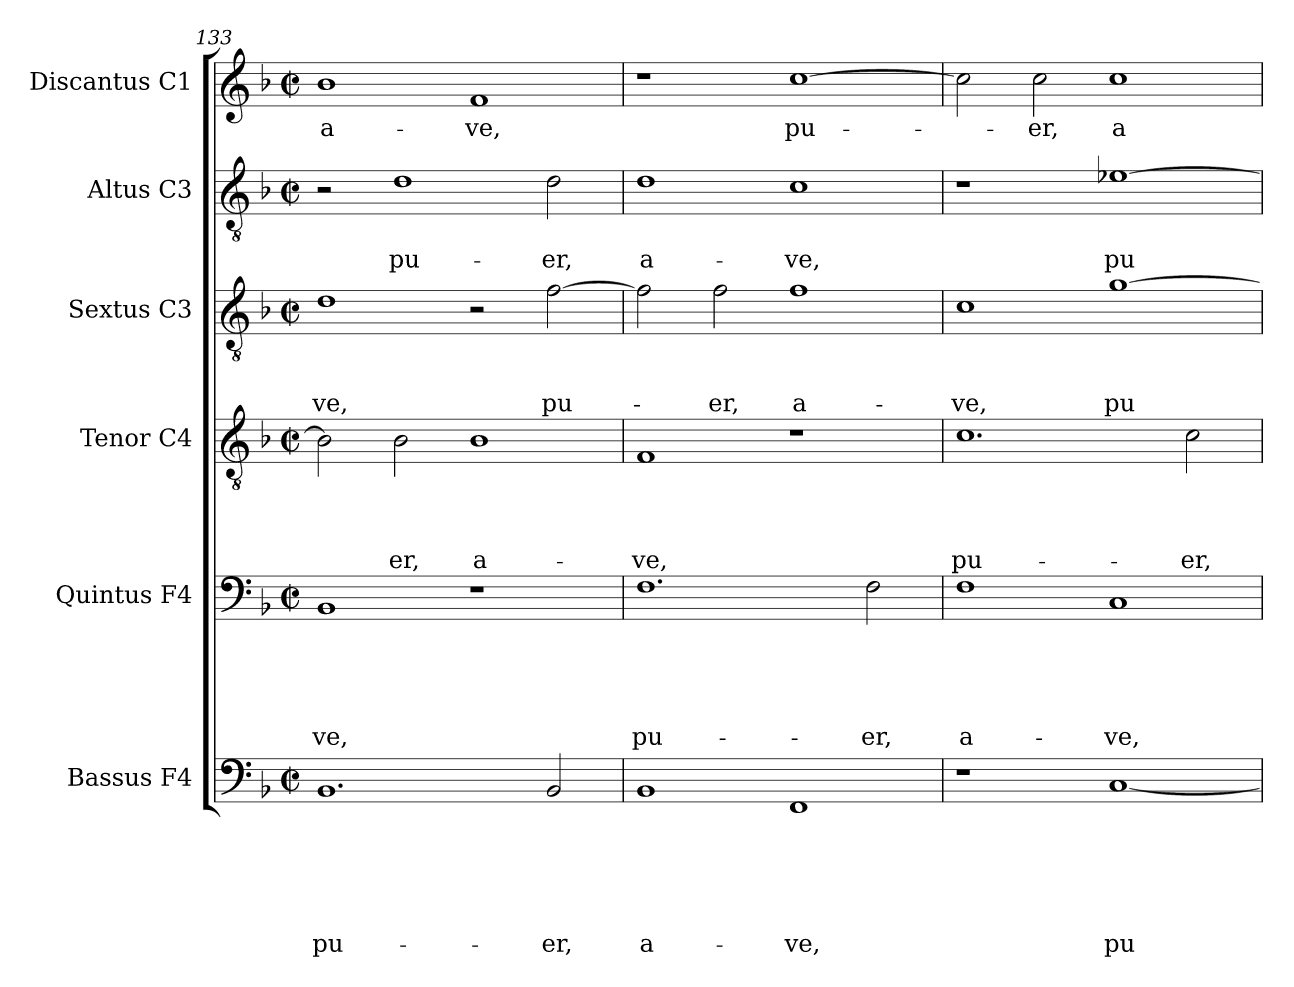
**kern	**text	**text	**text	**text	**text	**text	**kern	**text	**text	**text	**text	**text	**kern	**text	**text	**text	**text	**kern	**text	**text	**text	**kern	**text	**text	**kern	**text
*part6	*part6	*part6	*part6	*part6	*part6	*part6	*part5	*part5	*part5	*part5	*part5	*part5	*part4	*part4	*part4	*part4	*part4	*part3	*part3	*part3	*part3	*part2	*part2	*part2	*part1	*part1
*staff6	*staff6	*staff6	*staff6	*staff6	*staff6	*staff6	*staff5	*staff5	*staff5	*staff5	*staff5	*staff5	*staff4	*staff4	*staff4	*staff4	*staff4	*staff3	*staff3	*staff3	*staff3	*staff2	*staff2	*staff2	*staff1	*staff1
*I"Bassus F4	*	*	*	*	*	*	*I"Quintus F4	*	*	*	*	*	*I"Tenor C4	*	*	*	*	*I"Sextus C3	*	*	*	*I"Altus C3	*	*	*I"Discantus C1	*
*I'B	*	*	*	*	*	*	*	*	*	*	*	*	*I'T	*	*	*	*	*	*	*	*	*I'A	*	*	*I'C	*
*clefF4	*	*	*	*	*	*	*clefF4	*	*	*	*	*	*clefGv2	*	*	*	*	*clefGv2	*	*	*	*clefGv2	*	*	*clefG2	*
*k[b-]	*	*	*	*	*	*	*k[b-]	*	*	*	*	*	*k[b-]	*	*	*	*	*k[b-]	*	*	*	*k[b-]	*	*	*k[b-]	*
*F:	*	*	*	*	*	*	*F:	*	*	*	*	*	*F:	*	*	*	*	*F:	*	*	*	*F:	*	*	*F:	*
*M2/2	*	*	*	*	*	*	*M2/2	*	*	*	*	*	*M2/2	*	*	*	*	*M2/2	*	*	*	*M2/2	*	*	*M2/2	*
*met(c|)	*	*	*	*	*	*	*met(c|)	*	*	*	*	*	*met(c|)	*	*	*	*	*met(c|)	*	*	*	*met(c|)	*	*	*met(c|)	*
=133	=133	=133	=133	=133	=133	=133	=133	=133	=133	=133	=133	=133	=133	=133	=133	=133	=133	=133	=133	=133	=133	=133	=133	=133	=133	=133
!	!	!	!	!	!	!LO:LY:b	!	!	!	!	!	!LO:LY:b	!	!	!	!	!	!	!	!	!LO:LY:b	!	!	!	!	!LO:LY:b
1.BB-	.	.	.	.	.	pu-	1BB-	.	.	.	.	-ve,	2B-\]	.	.	.	.	1d	.	.	-ve,	2r	.	.	1b-	a-
!	!	!	!	!	!	!	!	!	!	!	!	!	!	!	!	!	!LO:LY:b	!	!	!	!	!	!	!LO:LY:b	!	!
.	.	.	.	.	.	.	.	.	.	.	.	.	2B-\	.	.	.	-er,	.	.	.	.	1d	.	pu-	.	.
!	!	!	!	!	!	!	!	!	!	!	!	!	!	!	!	!	!LO:LY:b	!	!	!	!	!	!	!	!	!LO:LY:b
.	.	.	.	.	.	.	1r	.	.	.	.	.	1B-	.	.	.	a-	2r	.	.	.	.	.	.	1f	-ve,
!	!	!	!	!	!	!LO:LY:b	!	!	!	!	!	!	!	!	!	!	!	!	!	!	!LO:LY:b	!	!	!LO:LY:b	!	!
2BB-/	.	.	.	.	.	-er,	.	.	.	.	.	.	.	.	.	.	.	[2f\	.	.	pu-	2d\	.	-er,	.	.
=134	=134	=134	=134	=134	=134	=134	=134	=134	=134	=134	=134	=134	=134	=134	=134	=134	=134	=134	=134	=134	=134	=134	=134	=134	=134	=134
!	!	!	!	!	!	!LO:LY:b	!	!	!	!	!	!LO:LY:b	!	!	!	!	!LO:LY:b	!	!	!	!	!	!	!LO:LY:b	!	!
1BB-	.	.	.	.	.	a-	1.F	.	.	.	.	pu-	1F	.	.	.	-ve,	2f\]	.	.	.	1d	.	a-	1r	.
!	!	!	!	!	!	!	!	!	!	!	!	!	!	!	!	!	!	!	!	!	!LO:LY:b	!	!	!	!	!
.	.	.	.	.	.	.	.	.	.	.	.	.	.	.	.	.	.	2f\	.	.	-er,	.	.	.	.	.
!	!	!	!	!	!	!LO:LY:b	!	!	!	!	!	!	!	!	!	!	!	!	!	!	!LO:LY:b	!	!	!LO:LY:b	!	!LO:LY:b
1FF	.	.	.	.	.	-ve,	.	.	.	.	.	.	1r	.	.	.	.	1f	.	.	a-	1c	.	-ve,	[1cc	pu-
!	!	!	!	!	!	!	!	!	!	!	!	!LO:LY:b	!	!	!	!	!	!	!	!	!	!	!	!	!	!
.	.	.	.	.	.	.	2F\	.	.	.	.	-er,	.	.	.	.	.	.	.	.	.	.	.	.	.	.
=135	=135	=135	=135	=135	=135	=135	=135	=135	=135	=135	=135	=135	=135	=135	=135	=135	=135	=135	=135	=135	=135	=135	=135	=135	=135	=135
!	!	!	!	!	!	!	!	!	!	!	!	!LO:LY:b	!	!	!	!	!LO:LY:b	!	!	!	!LO:LY:b	!	!	!	!	!
1r	.	.	.	.	.	.	1F	.	.	.	.	a-	1.c	.	.	.	pu-	1c	.	.	-ve,	1r	.	.	2cc\]	.
!	!	!	!	!	!	!	!	!	!	!	!	!	!	!	!	!	!	!	!	!	!	!	!	!	!	!LO:LY:b
.	.	.	.	.	.	.	.	.	.	.	.	.	.	.	.	.	.	.	.	.	.	.	.	.	2cc\	-er,
!	!	!	!	!	!	!LO:LY:b	!	!	!	!	!	!LO:LY:b	!	!	!	!	!	!	!	!	!LO:LY:b	!	!	!LO:LY:b	!	!LO:LY:b
[1C	.	.	.	.	.	pu-	1C	.	.	.	.	-ve,	.	.	.	.	.	[1g	.	.	pu-	[1e-X	.	pu-	1cc	a-
!	!	!	!	!	!	!	!	!	!	!	!	!	!	!	!	!	!LO:LY:b	!	!	!	!	!	!	!	!	!
.	.	.	.	.	.	.	.	.	.	.	.	.	2c\	.	.	.	-er,	.	.	.	.	.	.	.	.	.
=	=	=	=	=	=	=	=	=	=	=	=	=	=	=	=	=	=	=	=	=	=	=	=	=	=	=
*-	*-	*-	*-	*-	*-	*-	*-	*-	*-	*-	*-	*-	*-	*-	*-	*-	*-	*-	*-	*-	*-	*-	*-	*-	*-	*-
